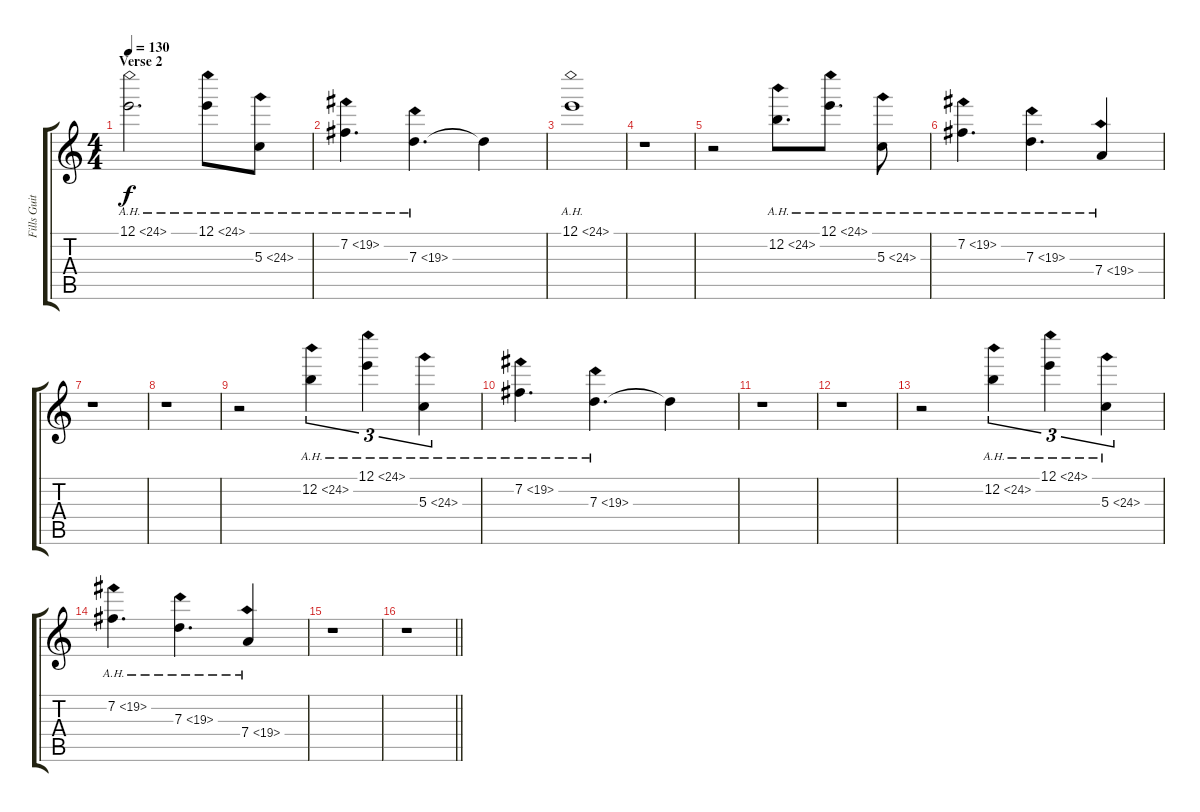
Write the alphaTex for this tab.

\track ("Fills Guitar 1" "Fills Guit") {instrument distortionguitar}
\staff {score tabs}
\tuning (E4 B3 G3 D3 A2 E2) {hide}
\ts (4 4)
\section ("" "Verse 2")
\tempo 130
\clef g2
\ks c
12.1{ah 12}.2{d dy f instrument electricguitarjazz} 12.1{ah 12}.8 5.3{ah 19}.8 |
7.2{ah 12}.4{d} 7.3{ah 12}.4{d} 7.3{t}.4 |
12.1{ah 12}.1 |
r.1 |
r.2 12.2{ah 12}.8{d} 12.1{ah 12}.8{d} 5.3{ah 19}.8 |
7.2{ah 12}.4{d} 7.3{ah 12}.4{d} 7.4{ah 12}.4 |
r.1 |
r.1 |
r.2 12.2{ah 12}.4{tu (3 2)} 12.1{ah 12}.4{tu (3 2)} 5.3{ah 19}.4{tu (3 2)} |
7.2{ah 12}.4{d} 7.3{ah 12}.4{d} 7.3{t}.4 |
r.1 |
r.1 |
r.2 12.2{ah 12}.4{tu (3 2)} 12.1{ah 12}.4{tu (3 2)} 5.3{ah 19}.4{tu (3 2)} |
7.2{ah 12}.4{d} 7.3{ah 12}.4{d} 7.4{ah 12}.4 |
r.1 |
\barLineRight lightlight
r.1
